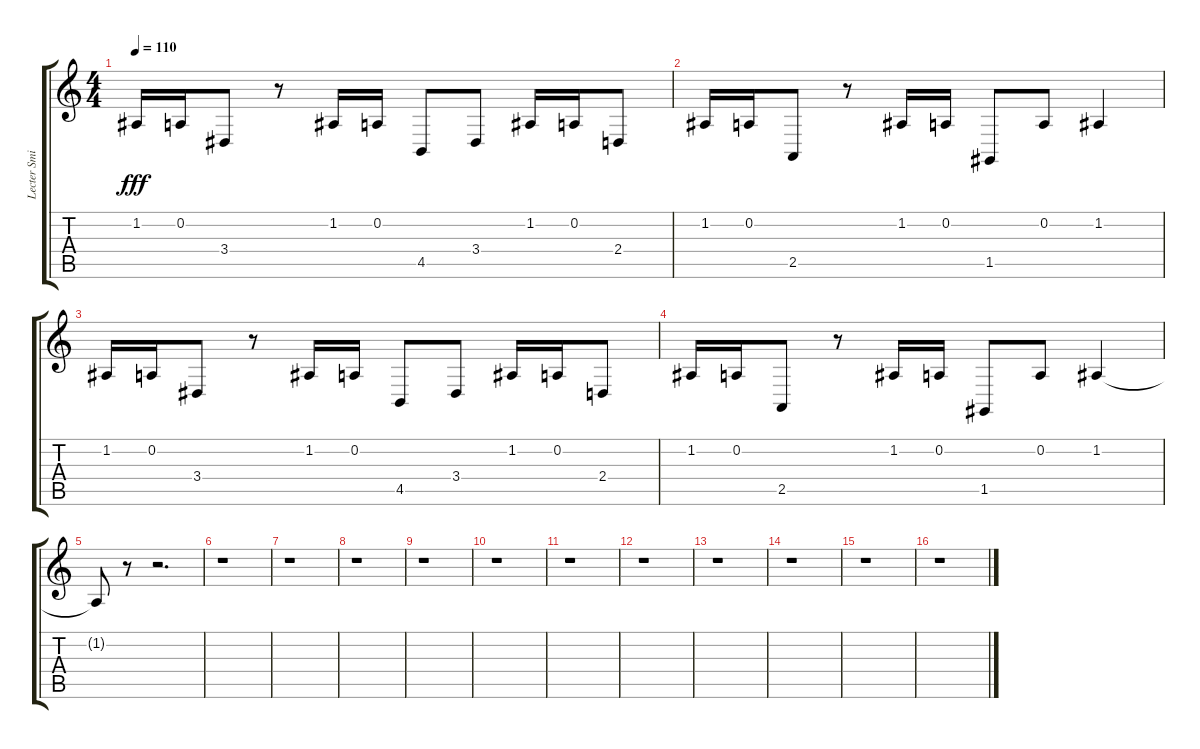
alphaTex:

\track ("Lecter Smith" "Lecter Smi") {instrument synthbrass2}
\staff {score tabs}
\tuning (D4 A3 F3 C3 G2 D2) {hide}
\ts (4 4)
\tempo 110
\clef g2
\ks c
1.2.16{dy fff} 0.2.16 3.4.8 r.8 1.2.16 0.2.16 4.5.8 3.4.8 1.2.16 0.2.16 2.4.8 |
1.2.16 0.2.16 2.5.8 r.8 1.2.16 0.2.16 1.5.8 0.2.8 1.2.4 |
1.2.16 0.2.16 3.4.8 r.8 1.2.16 0.2.16 4.5.8 3.4.8 1.2.16 0.2.16 2.4.8 |
1.2.16 0.2.16 2.5.8 r.8 1.2.16 0.2.16 1.5.8 0.2.8 1.2.4 |
1.2{t}.8 r.8 r.2{d} |
r.1 |
r.1 |
r.1 |
r.1 |
r.1 |
r.1 |
r.1 |
r.1 |
r.1 |
r.1 |
r.1
